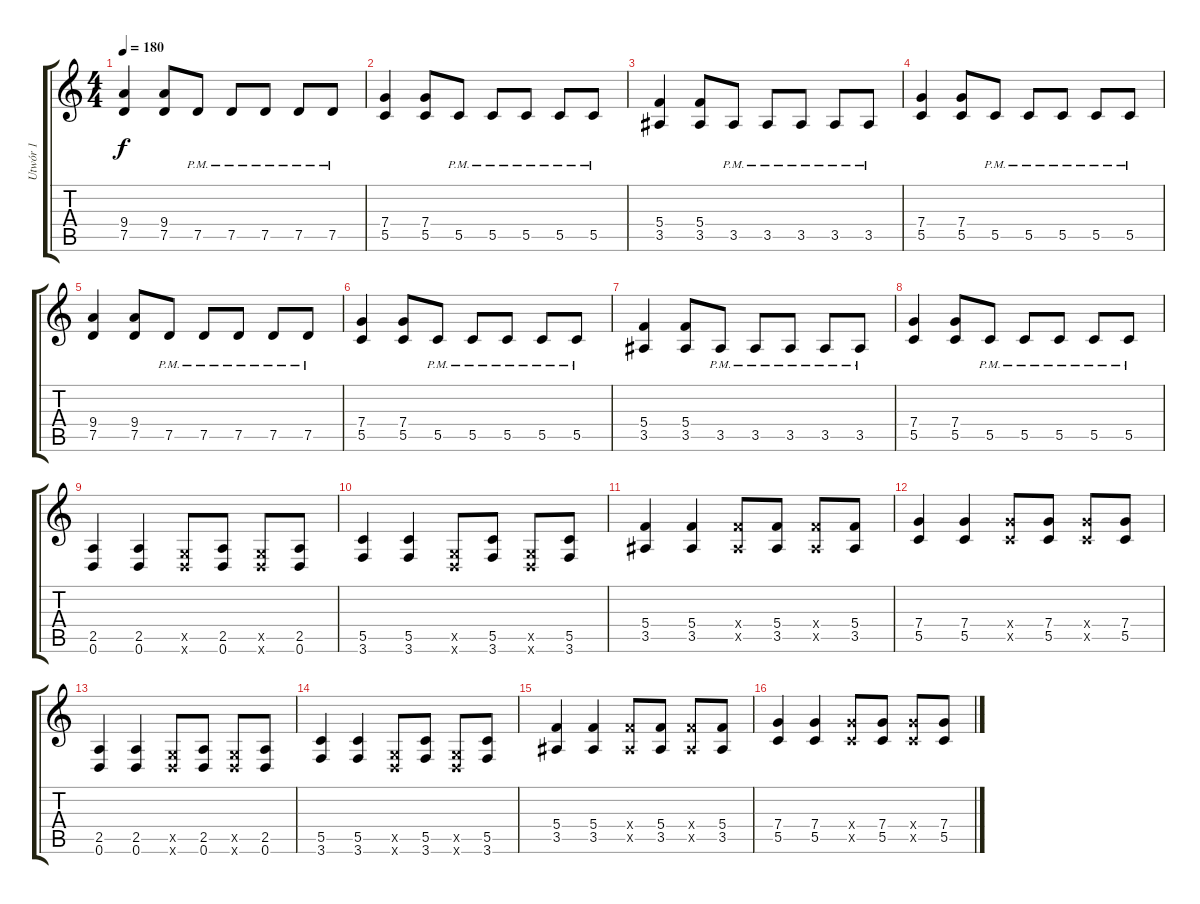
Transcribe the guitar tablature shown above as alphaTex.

\track ("Utwór 1" "Utwór 1") {instrument distortionguitar}
\staff {score tabs}
\tuning (D4 A3 F3 C3 G2 D2) {hide}
\ts (4 4)
\tempo 180
\clef g2
\ks c
(9.4 7.5).4{dy f} (9.4 7.5).8 7.5{pm}.8 7.5{pm}.8 7.5{pm}.8 7.5{pm}.8 7.5{pm}.8 |
(7.4 5.5).4 (7.4 5.5).8 5.5{pm}.8 5.5{pm}.8 5.5{pm}.8 5.5{pm}.8 5.5{pm}.8 |
(5.4 3.5).4 (5.4 3.5).8 3.5{pm}.8 3.5{pm}.8 3.5{pm}.8 3.5{pm}.8 3.5{pm}.8 |
(7.4 5.5).4 (7.4 5.5).8 5.5{pm}.8 5.5{pm}.8 5.5{pm}.8 5.5{pm}.8 5.5{pm}.8 |
(9.4 7.5).4 (9.4 7.5).8 7.5{pm}.8 7.5{pm}.8 7.5{pm}.8 7.5{pm}.8 7.5{pm}.8 |
(7.4 5.5).4 (7.4 5.5).8 5.5{pm}.8 5.5{pm}.8 5.5{pm}.8 5.5{pm}.8 5.5{pm}.8 |
(5.4 3.5).4 (5.4 3.5).8 3.5{pm}.8 3.5{pm}.8 3.5{pm}.8 3.5{pm}.8 3.5{pm}.8 |
(7.4 5.5).4 (7.4 5.5).8 5.5{pm}.8 5.5{pm}.8 5.5{pm}.8 5.5{pm}.8 5.5{pm}.8 |
(2.5 0.6).4 (2.5 0.6).4 (0.5{x} 0.6{x}).8 (2.5 0.6).8 (0.5{x} 0.6{x}).8 (2.5 0.6).8 |
(5.5 3.6).4 (5.5 3.6).4 (0.5{x} 0.6{x}).8 (5.5 3.6).8 (0.5{x} 0.6{x}).8 (5.5 3.6).8 |
(5.4 3.5).4 (5.4 3.5).4 (5.4{x} 3.5{x}).8 (5.4 3.5).8 (5.4{x} 3.5{x}).8 (5.4 3.5).8 |
(7.4 5.5).4 (7.4 5.5).4 (7.4{x} 5.5{x}).8 (7.4 5.5).8 (7.4{x} 5.5{x}).8 (7.4 5.5).8 |
(2.5 0.6).4 (2.5 0.6).4 (0.5{x} 0.6{x}).8 (2.5 0.6).8 (0.5{x} 0.6{x}).8 (2.5 0.6).8 |
(5.5 3.6).4 (5.5 3.6).4 (0.5{x} 0.6{x}).8 (5.5 3.6).8 (0.5{x} 0.6{x}).8 (5.5 3.6).8 |
(5.4 3.5).4 (5.4 3.5).4 (5.4{x} 3.5{x}).8 (5.4 3.5).8 (5.4{x} 3.5{x}).8 (5.4 3.5).8 |
(7.4 5.5).4 (7.4 5.5).4 (7.4{x} 5.5{x}).8 (7.4 5.5).8 (7.4{x} 5.5{x}).8 (7.4 5.5).8
